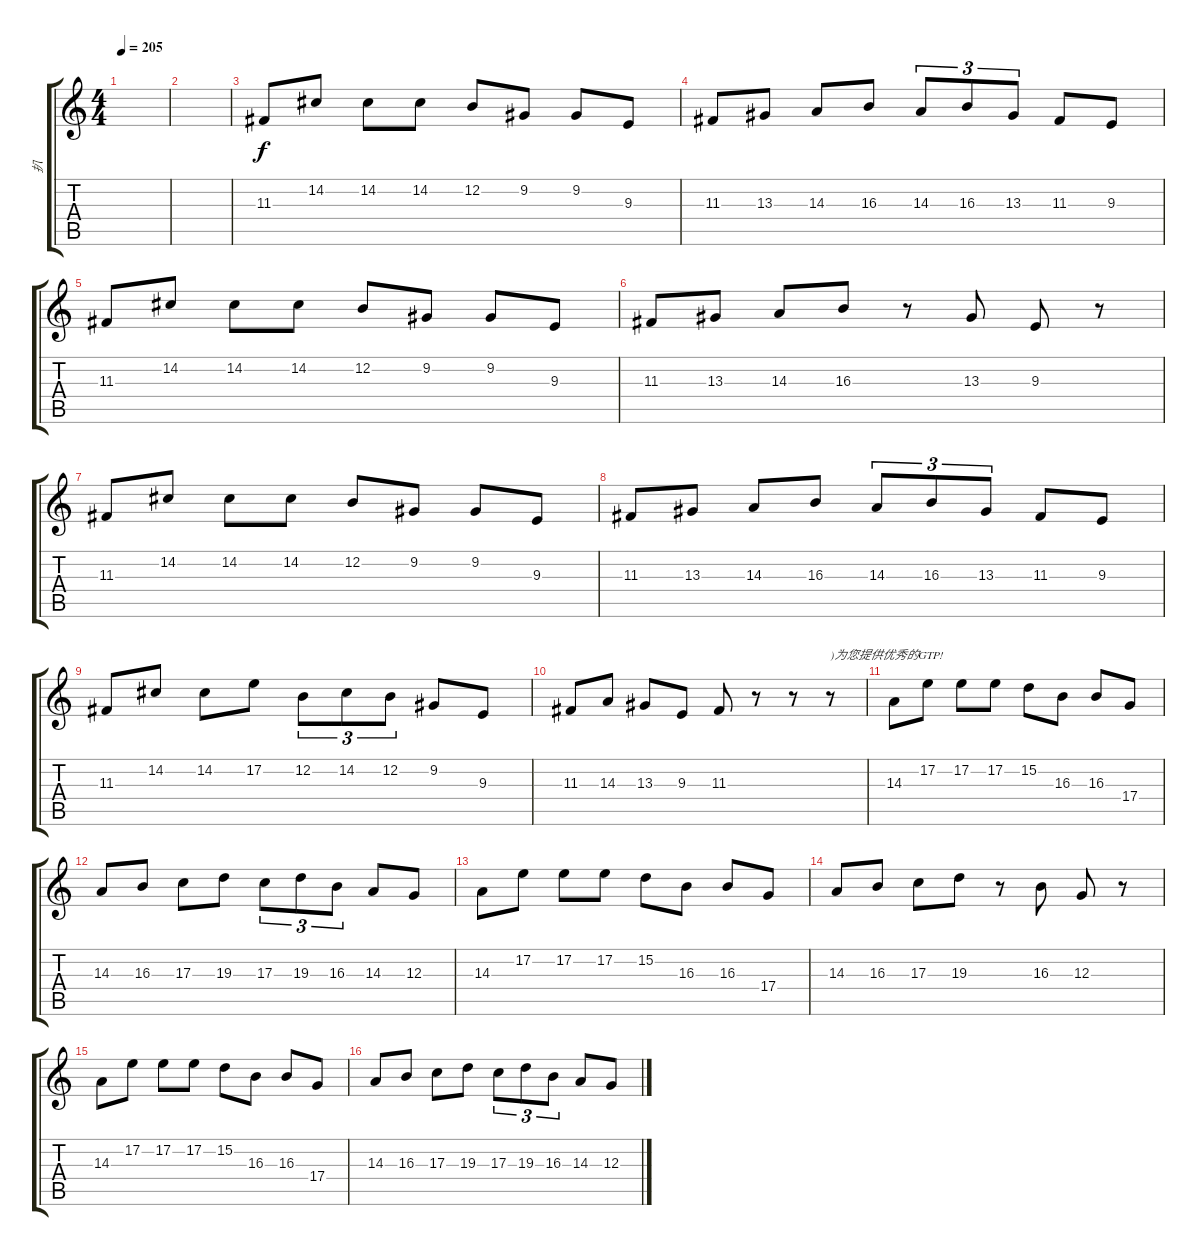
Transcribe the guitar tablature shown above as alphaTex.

\track ("扒" "扒") {instrument viola}
\staff {score tabs}
\tuning (E4 B3 G3 D3 A2 E2) {hide}
\ts (4 4)
\tempo 205
\clef g2
\ks c
|
|
11.3.8 14.2.8 14.2.8 14.2.8 12.2.8 9.2.8 9.2.8 9.3.8 |
11.3.8 13.3.8 14.3.8 16.3.8 14.3.8{tu (3 2)} 16.3.8{tu (3 2)} 13.3.8{tu (3 2)} 11.3.8 9.3.8 |
11.3.8 14.2.8 14.2.8 14.2.8 12.2.8 9.2.8 9.2.8 9.3.8 |
11.3.8 13.3.8 14.3.8 16.3.8 r.8 13.3.8 9.3.8 r.8 |
11.3.8 14.2.8 14.2.8 14.2.8 12.2.8 9.2.8 9.2.8 9.3.8 |
11.3.8 13.3.8 14.3.8 16.3.8 14.3.8{tu (3 2)} 16.3.8{tu (3 2)} 13.3.8{tu (3 2)} 11.3.8 9.3.8 |
11.3.8 14.2.8 14.2.8 17.2.8 12.2.8{tu (3 2)} 14.2.8{tu (3 2)} 12.2.8{tu (3 2)} 9.2.8 9.3.8 |
11.3.8 14.3.8 13.3.8 9.3.8 11.3.8 r.8 r.8 r.8{txt ")为您提供优秀的GTP!"} |
14.3.8 17.2.8 17.2.8 17.2.8 15.2.8 16.3.8 16.3.8 17.4.8 |
14.3.8 16.3.8 17.3.8 19.3.8 17.3.8{tu (3 2)} 19.3.8{tu (3 2)} 16.3.8{tu (3 2)} 14.3.8 12.3.8 |
14.3.8 17.2.8 17.2.8 17.2.8 15.2.8 16.3.8 16.3.8 17.4.8 |
14.3.8 16.3.8 17.3.8 19.3.8 r.8 16.3.8 12.3.8 r.8 |
14.3.8 17.2.8 17.2.8 17.2.8 15.2.8 16.3.8 16.3.8 17.4.8 |
14.3.8 16.3.8 17.3.8 19.3.8 17.3.8{tu (3 2)} 19.3.8{tu (3 2)} 16.3.8{tu (3 2)} 14.3.8 12.3.8
